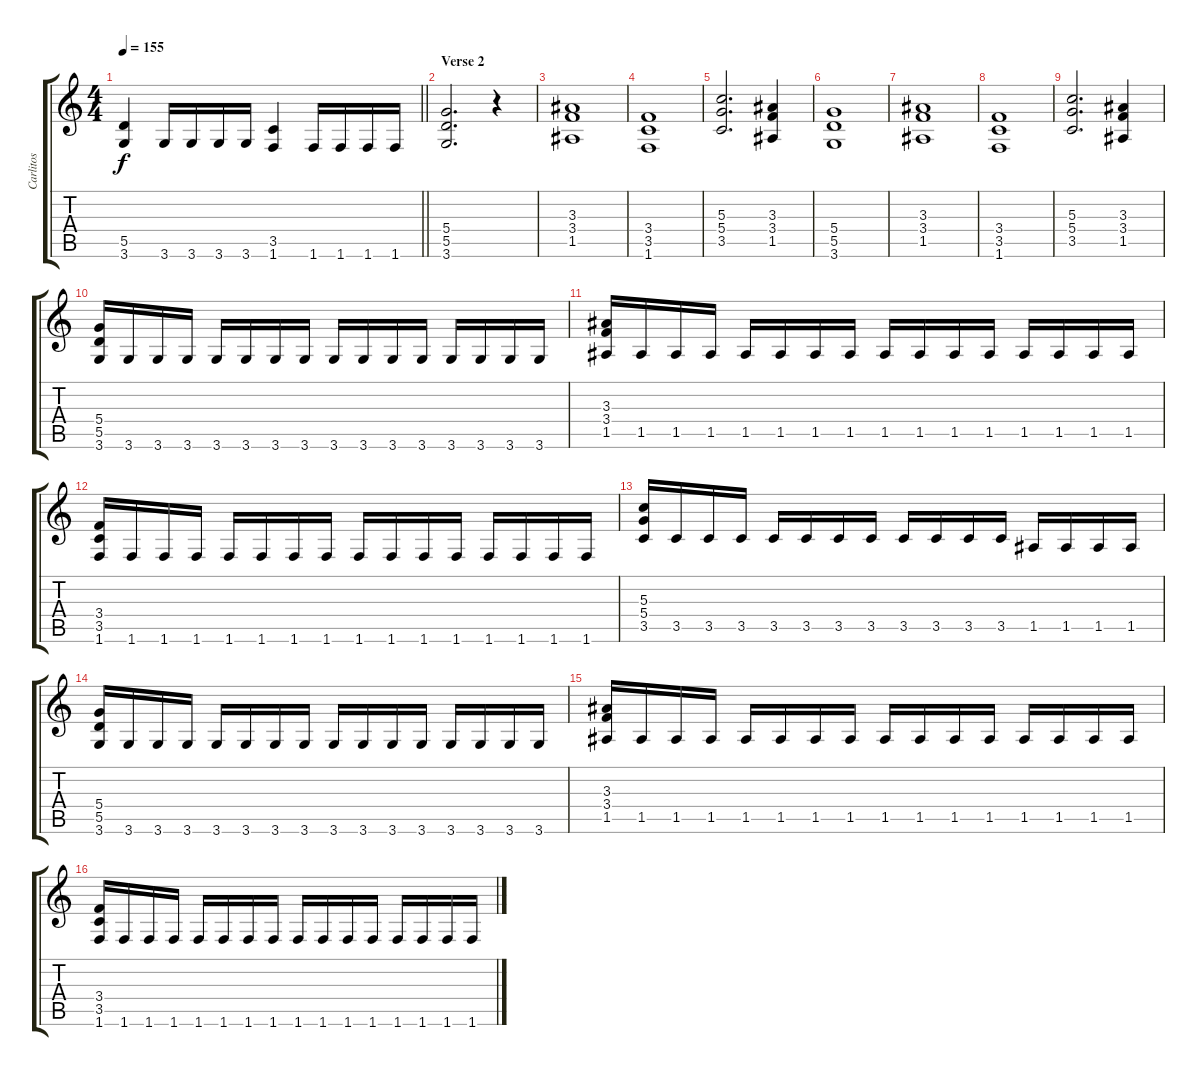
\track ("Carlitos" "Carlitos") {instrument distortionguitar}
\staff {score tabs}
\tuning (E4 B3 G3 D3 A2 E2) {hide}
\ts (4 4)
\tempo 155
\clef g2
\barLineRight lightlight
\ks c
(5.5 3.6).4{dy f} 3.6.16 3.6.16 3.6.16 3.6.16 (3.5 1.6).4 1.6.16 1.6.16 1.6.16 1.6.16 |
\section ("" "Verse 2")
(5.4 5.5 3.6).2{d} r.4 |
(3.3 3.4 1.5).1 |
(3.4 3.5 1.6).1 |
(5.3 5.4 3.5).2{d} (3.3 3.4 1.5).4 |
(5.4 5.5 3.6).1 |
(3.3 3.4 1.5).1 |
(3.4 3.5 1.6).1 |
(5.3 5.4 3.5).2{d} (3.3 3.4 1.5).4 |
(5.4 5.5 3.6).16 3.6.16 3.6.16 3.6.16 3.6.16 3.6.16 3.6.16 3.6.16 3.6.16 3.6.16 3.6.16 3.6.16 3.6.16 3.6.16 3.6.16 3.6.16 |
(3.3 3.4 1.5).16 1.5.16 1.5.16 1.5.16 1.5.16 1.5.16 1.5.16 1.5.16 1.5.16 1.5.16 1.5.16 1.5.16 1.5.16 1.5.16 1.5.16 1.5.16 |
(3.4 3.5 1.6).16 1.6.16 1.6.16 1.6.16 1.6.16 1.6.16 1.6.16 1.6.16 1.6.16 1.6.16 1.6.16 1.6.16 1.6.16 1.6.16 1.6.16 1.6.16 |
(5.3 5.4 3.5).16 3.5.16 3.5.16 3.5.16 3.5.16 3.5.16 3.5.16 3.5.16 3.5.16 3.5.16 3.5.16 3.5.16 1.5.16 1.5.16 1.5.16 1.5.16 |
(5.4 5.5 3.6).16 3.6.16 3.6.16 3.6.16 3.6.16 3.6.16 3.6.16 3.6.16 3.6.16 3.6.16 3.6.16 3.6.16 3.6.16 3.6.16 3.6.16 3.6.16 |
(3.3 3.4 1.5).16 1.5.16 1.5.16 1.5.16 1.5.16 1.5.16 1.5.16 1.5.16 1.5.16 1.5.16 1.5.16 1.5.16 1.5.16 1.5.16 1.5.16 1.5.16 |
(3.4 3.5 1.6).16 1.6.16 1.6.16 1.6.16 1.6.16 1.6.16 1.6.16 1.6.16 1.6.16 1.6.16 1.6.16 1.6.16 1.6.16 1.6.16 1.6.16 1.6.16
